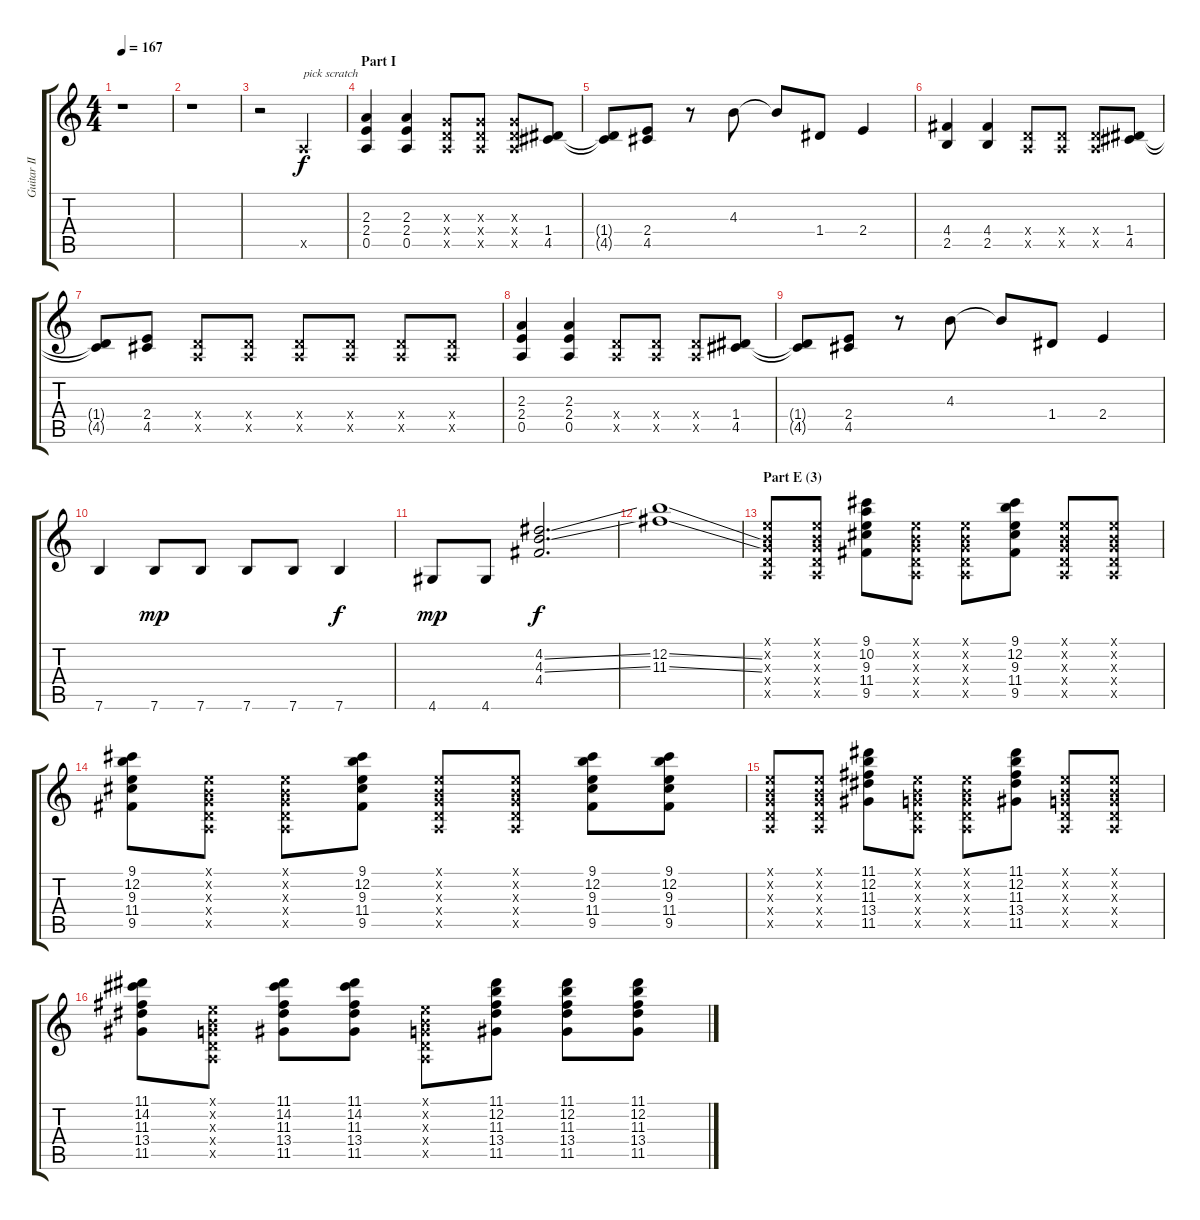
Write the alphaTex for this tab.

\track ("Guitar II (Ken)" "Guitar II ") {mute instrument electricguitarclean}
\staff {score tabs}
\tuning (E4 B3 G3 D3 A2 E2) {hide}
\ts (4 4)
\tempo 167
\clef g2
\ks c
r.1{dy f} |
r.1 |
r.2 0.5{x}.2{txt "pick scratch" instrument distortionguitar} |
\section ("" "Part I")
(2.3 2.4 0.5).4 (2.3 2.4 0.5).4 (0.3{x} 0.4{x} 0.5{x}).8 (0.3{x} 0.4{x} 0.5{x}).8 (0.3{x} 0.4{x} 0.5{x}).8 (1.4 4.5).8 |
(1.4{t} 4.5{t}).8 (2.4 4.5).8 r.8 4.3.8 4.3{t}.8 1.4.8 2.4.4 |
(4.4 2.5).4 (4.4 2.5).4 (0.4{x} 0.5{x}).8 (0.4{x} 0.5{x}).8 (0.4{x} 0.5{x}).8 (1.4 4.5).8 |
(1.4{t} 4.5{t}).8 (2.4 4.5).8 (0.4{x} 0.5{x}).8 (0.4{x} 0.5{x}).8 (0.4{x} 0.5{x}).8 (0.4{x} 0.5{x}).8 (0.4{x} 0.5{x}).8 (0.4{x} 0.5{x}).8 |
(2.3 2.4 0.5).4 (2.3 2.4 0.5).4 (0.4{x} 0.5{x}).8 (0.4{x} 0.5{x}).8 (0.4{x} 0.5{x}).8 (1.4 4.5).8 |
(1.4{t} 4.5{t}).8 (2.4 4.5).8 r.8 4.3.8 4.3{t}.8 1.4.8 2.4.4 |
7.6.4 7.6.8{dy mp} 7.6.8 7.6.8 7.6.8 7.6.4{dy f} |
4.6.8{dy mp} 4.6.8 (4.2{ss} 4.3{ss} 4.4).2{d dy f} |
(12.2{ss} 11.3{ss}).1 |
\section ("" "Part E (3)")
(0.1{x} 0.2{x} 0.3{x} 0.4{x} 0.5{x}).8 (0.1{x} 0.2{x} 0.3{x} 0.4{x} 0.5{x}).8 (9.1 10.2 9.3 11.4 9.5).8 (0.1{x} 0.2{x} 0.3{x} 0.4{x} 0.5{x}).8 (0.1{x} 0.2{x} 0.3{x} 0.4{x} 0.5{x}).8 (9.1 12.2 9.3 11.4 9.5).8 (0.1{x} 0.2{x} 0.3{x} 0.4{x} 0.5{x}).8 (0.1{x} 0.2{x} 0.3{x} 0.4{x} 0.5{x}).8 |
(9.1 12.2 9.3 11.4 9.5).8 (0.1{x} 0.2{x} 0.3{x} 0.4{x} 0.5{x}).8 (0.1{x} 0.2{x} 0.3{x} 0.4{x} 0.5{x}).8 (9.1 12.2 9.3 11.4 9.5).8 (0.1{x} 0.2{x} 0.3{x} 0.4{x} 0.5{x}).8 (0.1{x} 0.2{x} 0.3{x} 0.4{x} 0.5{x}).8 (9.1 12.2 9.3 11.4 9.5).8 (9.1 12.2 9.3 11.4 9.5).8 |
(0.1{x} 0.2{x} 0.3{x} 0.4{x} 0.5{x}).8 (0.1{x} 0.2{x} 0.3{x} 0.4{x} 0.5{x}).8 (11.1 12.2 11.3 13.4 11.5).8 (0.1{x} 0.2{x} 0.3{x} 0.4{x} 0.5{x}).8 (0.1{x} 0.2{x} 0.3{x} 0.4{x} 0.5{x}).8 (11.1 12.2 11.3 13.4 11.5).8 (0.1{x} 0.2{x} 0.3{x} 0.4{x} 0.5{x}).8 (0.1{x} 0.2{x} 0.3{x} 0.4{x} 0.5{x}).8 |
(11.1 14.2 11.3 13.4 11.5).8 (0.1{x} 0.2{x} 0.3{x} 0.4{x} 0.5{x}).8 (11.1 14.2 11.3 13.4 11.5).8 (11.1 14.2 11.3 13.4 11.5).8 (0.1{x} 0.2{x} 0.3{x} 0.4{x} 0.5{x}).8 (11.1 12.2 11.3 13.4 11.5).8 (11.1 12.2 11.3 13.4 11.5).8 (11.1 12.2 11.3 13.4 11.5).8
